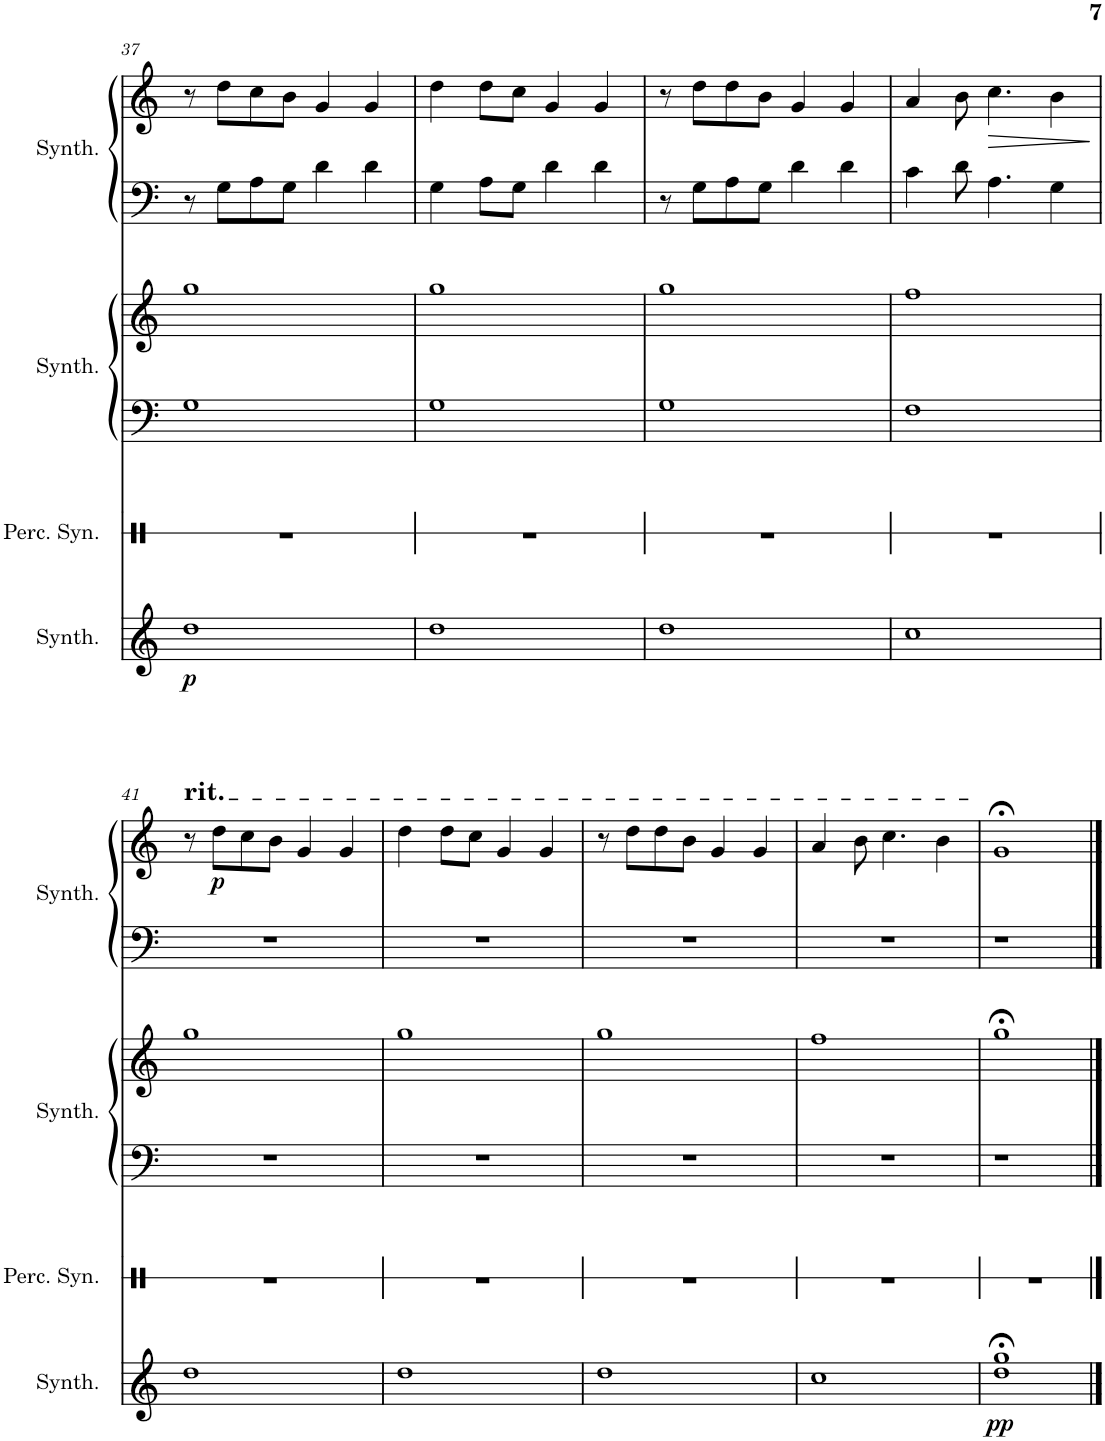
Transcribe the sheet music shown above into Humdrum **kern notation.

**kern	**dynam	**kern	**kern	**kern	**kern	**kern	**dynam
*part4	*part4	*part3	*part2	*part2	*part1	*part1	*part1
*staff6	*staff6	*staff5	*staff4	*staff3	*staff2	*staff1	*staff1/2
*I"Choir Synthesizer	*	*I"Percussion Synthesizer	*I"Square Synthesizer	*	*I"Square Synthesizer	*	*
*I'Synth.	*	*I'Perc. Syn.	*I'Synth.	*	*I'Synth.	*	*
!!LO:PB:g=z
*clefG2	*	*clefX	*clefF4	*clefG2	*clefF4	*clefG2	*
*k[]	*	*k[]	*k[]	*k[]	*k[]	*k[]	*
*M4/4	*	*M4/4	*M4/4	*M4/4	*M4/4	*M4/4	*
=37	=37	=37	=37	=37	=37	=37	=37
!	!LO:DY:b	!	!	!	!	!	!
1dd	p	1r	1G	1gg	8r	8r	.
.	.	.	.	.	8G\L	8dd\L	.
.	.	.	.	.	8A\	8cc\	.
.	.	.	.	.	8G\J	8b\J	.
.	.	.	.	.	4d\	4g/	.
.	.	.	.	.	4d\	4g/	.
=38	=38	=38	=38	=38	=38	=38	=38
1dd	.	1r	1G	1gg	4G\	4dd\	.
.	.	.	.	.	8A\L	8dd\L	.
.	.	.	.	.	8G\J	8cc\J	.
.	.	.	.	.	4d\	4g/	.
.	.	.	.	.	4d\	4g/	.
=39	=39	=39	=39	=39	=39	=39	=39
1dd	.	1r	1G	1gg	8r	8r	.
.	.	.	.	.	8G\L	8dd\L	.
.	.	.	.	.	8A\	8dd\	.
.	.	.	.	.	8G\J	8b\J	.
.	.	.	.	.	4d\	4g/	.
.	.	.	.	.	4d\	4g/	.
=40	=40	=40	=40	=40	=40	=40	=40
1cc	.	1r	1F	1ff	4c\	4a/	.
.	.	.	.	.	8d\	8b\	.
!	!	!	!	!	!	!	!LO:HP:b
.	.	.	.	.	4.A\	4.cc\	>
.	.	.	.	.	4G\	4b\	.
.	.	.	.	.	.	.	]
!!LO:LB:g=z
=41	=41	=41	=41	=41	=41	=41	=41
!	!	!	!	!	!	!LO:TX:a:t=rit.	!
1dd	.	1r	1r	1gg	1r	8r	.
!	!	!	!	!	!	!	!LO:DY:b
.	.	.	.	.	.	8dd\L	p
.	.	.	.	.	.	8cc\	.
.	.	.	.	.	.	8b\J	.
.	.	.	.	.	.	4g/	.
.	.	.	.	.	.	4g/	.
=42	=42	=42	=42	=42	=42	=42	=42
1dd	.	1r	1r	1gg	1r	4dd\	.
.	.	.	.	.	.	8dd\L	.
.	.	.	.	.	.	8cc\J	.
.	.	.	.	.	.	4g/	.
.	.	.	.	.	.	4g/	.
=43	=43	=43	=43	=43	=43	=43	=43
1dd	.	1r	1r	1gg	1r	8r	.
.	.	.	.	.	.	8dd\L	.
.	.	.	.	.	.	8dd\	.
.	.	.	.	.	.	8b\J	.
.	.	.	.	.	.	4g/	.
.	.	.	.	.	.	4g/	.
=44	=44	=44	=44	=44	=44	=44	=44
1cc	.	1r	1r	1ff	1r	4a/	.
.	.	.	.	.	.	8b\	.
.	.	.	.	.	.	4.cc\	.
.	.	.	.	.	.	4b\	.
=45	=45	=45	=45	=45	=45	=45	=45
!	!LO:DY:b	!	!	!	!	!	!
1dd;< 1gg;<	pp	1r	1r	1gg;<	1r	1g;<	.
==	==	==	==	==	==	==	==
*-	*-	*-	*-	*-	*-	*-	*-
